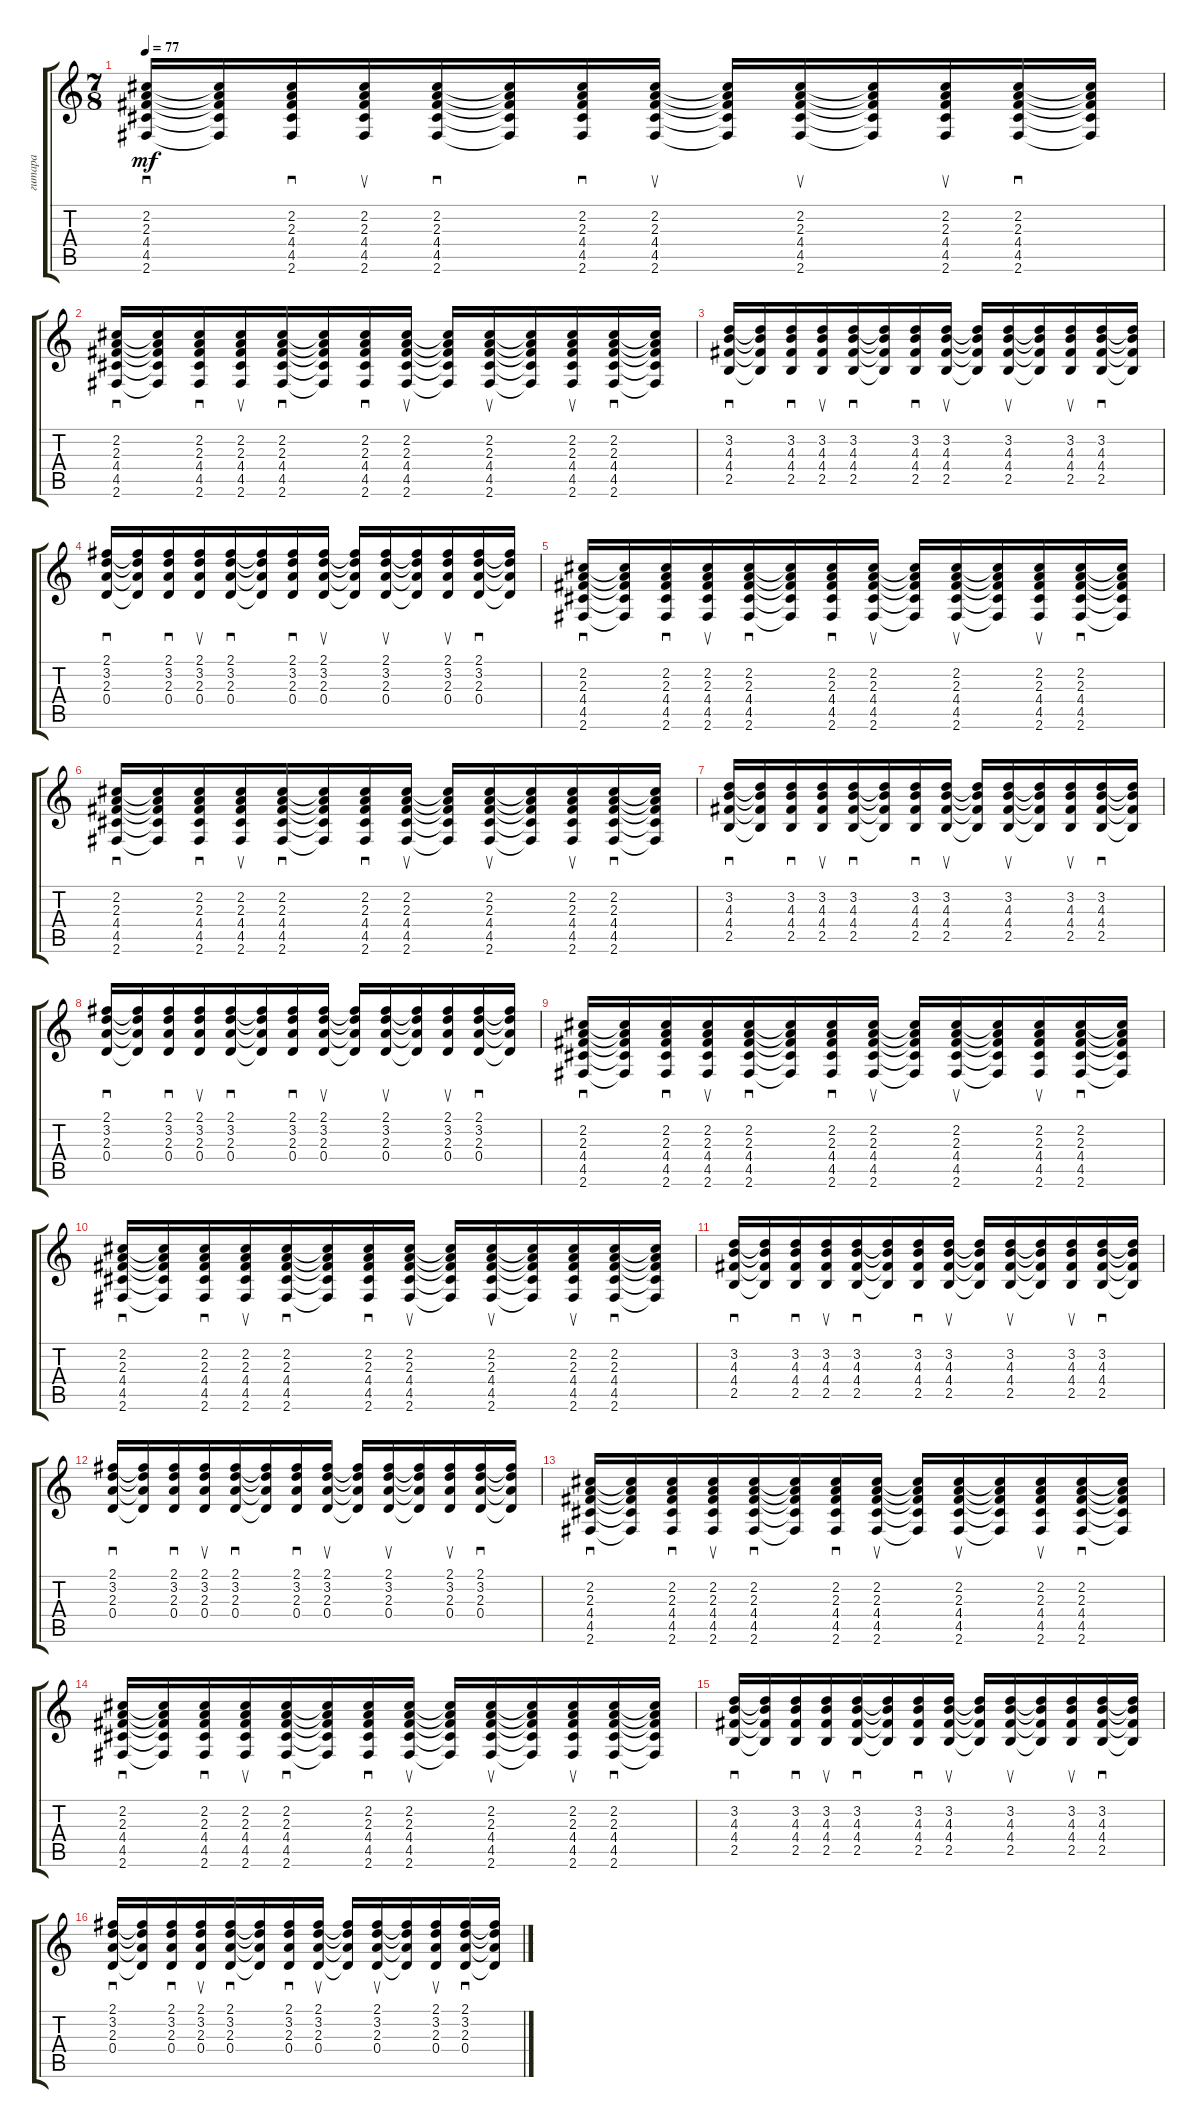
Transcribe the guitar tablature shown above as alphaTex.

\track ("гитара" "гитара") {instrument acousticguitarsteel}
\staff {score tabs}
\tuning (E4 B3 G3 D3 A2 E2) {hide}
\ts (7 8)
\tempo 77
\clef g2
\ks c
(2.2 2.3 4.4 4.5 2.6).16{sd dy mf} (2.2{t} 2.3{t} 4.4{t} 4.5{t} 2.6{t}).16 (2.2 2.3 4.4 4.5 2.6).16{sd} (2.2 2.3 4.4 4.5 2.6).16{su} (2.2 2.3 4.4 4.5 2.6).16{sd} (2.2{t} 2.3{t} 4.4{t} 4.5{t} 2.6{t}).16 (2.2 2.3 4.4 4.5 2.6).16{sd} (2.2 2.3 4.4 4.5 2.6).16{su} (2.2{t} 2.3{t} 4.4{t} 4.5{t} 2.6{t}).16 (2.2 2.3 4.4 4.5 2.6).16{su} (2.2{t} 2.3{t} 4.4{t} 4.5{t} 2.6{t}).16 (2.2 2.3 4.4 4.5 2.6).16{su} (2.2 2.3 4.4 4.5 2.6).16{sd} (2.2{t} 2.3{t} 4.4{t} 4.5{t} 2.6{t}).16 |
(2.2 2.3 4.4 4.5 2.6).16{sd} (2.2{t} 2.3{t} 4.4{t} 4.5{t} 2.6{t}).16 (2.2 2.3 4.4 4.5 2.6).16{sd} (2.2 2.3 4.4 4.5 2.6).16{su} (2.2 2.3 4.4 4.5 2.6).16{sd} (2.2{t} 2.3{t} 4.4{t} 4.5{t} 2.6{t}).16 (2.2 2.3 4.4 4.5 2.6).16{sd} (2.2 2.3 4.4 4.5 2.6).16{su} (2.2{t} 2.3{t} 4.4{t} 4.5{t} 2.6{t}).16 (2.2 2.3 4.4 4.5 2.6).16{su} (2.2{t} 2.3{t} 4.4{t} 4.5{t} 2.6{t}).16 (2.2 2.3 4.4 4.5 2.6).16{su} (2.2 2.3 4.4 4.5 2.6).16{sd} (2.2{t} 2.3{t} 4.4{t} 4.5{t} 2.6{t}).16 |
(3.2 4.3 4.4 2.5).16{sd} (3.2{t} 4.3{t} 4.4{t} 2.5{t}).16 (3.2 4.3 4.4 2.5).16{sd} (3.2 4.3 4.4 2.5).16{su} (3.2 4.3 4.4 2.5).16{sd} (3.2{t} 4.3{t} 4.4{t} 2.5{t}).16 (3.2 4.3 4.4 2.5).16{sd} (3.2 4.3 4.4 2.5).16{su} (3.2{t} 4.3{t} 4.4{t} 2.5{t}).16 (3.2 4.3 4.4 2.5).16{su} (3.2{t} 4.3{t} 4.4{t} 2.5{t}).16 (3.2 4.3 4.4 2.5).16{su} (3.2 4.3 4.4 2.5).16{sd} (3.2{t} 4.3{t} 4.4{t} 2.5{t}).16 |
(2.1 3.2 2.3 0.4).16{sd} (2.1{t} 3.2{t} 2.3{t} 0.4{t}).16 (2.1 3.2 2.3 0.4).16{sd} (2.1 3.2 2.3 0.4).16{su} (2.1 3.2 2.3 0.4).16{sd} (2.1{t} 3.2{t} 2.3{t} 0.4{t}).16 (2.1 3.2 2.3 0.4).16{sd} (2.1 3.2 2.3 0.4).16{su} (2.1{t} 3.2{t} 2.3{t} 0.4{t}).16 (2.1 3.2 2.3 0.4).16{su} (2.1{t} 3.2{t} 2.3{t} 0.4{t}).16 (2.1 3.2 2.3 0.4).16{su} (2.1 3.2 2.3 0.4).16{sd} (2.1{t} 3.2{t} 2.3{t} 0.4{t}).16 |
(2.2 2.3 4.4 4.5 2.6).16{sd instrument distortionguitar} (2.2{t} 2.3{t} 4.4{t} 4.5{t} 2.6{t}).16 (2.2 2.3 4.4 4.5 2.6).16{sd} (2.2 2.3 4.4 4.5 2.6).16{su} (2.2 2.3 4.4 4.5 2.6).16{sd} (2.2{t} 2.3{t} 4.4{t} 4.5{t} 2.6{t}).16 (2.2 2.3 4.4 4.5 2.6).16{sd} (2.2 2.3 4.4 4.5 2.6).16{su} (2.2{t} 2.3{t} 4.4{t} 4.5{t} 2.6{t}).16 (2.2 2.3 4.4 4.5 2.6).16{su} (2.2{t} 2.3{t} 4.4{t} 4.5{t} 2.6{t}).16 (2.2 2.3 4.4 4.5 2.6).16{su} (2.2 2.3 4.4 4.5 2.6).16{sd} (2.2{t} 2.3{t} 4.4{t} 4.5{t} 2.6{t}).16 |
(2.2 2.3 4.4 4.5 2.6).16{sd} (2.2{t} 2.3{t} 4.4{t} 4.5{t} 2.6{t}).16 (2.2 2.3 4.4 4.5 2.6).16{sd} (2.2 2.3 4.4 4.5 2.6).16{su} (2.2 2.3 4.4 4.5 2.6).16{sd} (2.2{t} 2.3{t} 4.4{t} 4.5{t} 2.6{t}).16 (2.2 2.3 4.4 4.5 2.6).16{sd} (2.2 2.3 4.4 4.5 2.6).16{su} (2.2{t} 2.3{t} 4.4{t} 4.5{t} 2.6{t}).16 (2.2 2.3 4.4 4.5 2.6).16{su} (2.2{t} 2.3{t} 4.4{t} 4.5{t} 2.6{t}).16 (2.2 2.3 4.4 4.5 2.6).16{su} (2.2 2.3 4.4 4.5 2.6).16{sd} (2.2{t} 2.3{t} 4.4{t} 4.5{t} 2.6{t}).16 |
(3.2 4.3 4.4 2.5).16{sd} (3.2{t} 4.3{t} 4.4{t} 2.5{t}).16 (3.2 4.3 4.4 2.5).16{sd} (3.2 4.3 4.4 2.5).16{su} (3.2 4.3 4.4 2.5).16{sd} (3.2{t} 4.3{t} 4.4{t} 2.5{t}).16 (3.2 4.3 4.4 2.5).16{sd} (3.2 4.3 4.4 2.5).16{su} (3.2{t} 4.3{t} 4.4{t} 2.5{t}).16 (3.2 4.3 4.4 2.5).16{su} (3.2{t} 4.3{t} 4.4{t} 2.5{t}).16 (3.2 4.3 4.4 2.5).16{su} (3.2 4.3 4.4 2.5).16{sd} (3.2{t} 4.3{t} 4.4{t} 2.5{t}).16 |
(2.1 3.2 2.3 0.4).16{sd} (2.1{t} 3.2{t} 2.3{t} 0.4{t}).16 (2.1 3.2 2.3 0.4).16{sd} (2.1 3.2 2.3 0.4).16{su} (2.1 3.2 2.3 0.4).16{sd} (2.1{t} 3.2{t} 2.3{t} 0.4{t}).16 (2.1 3.2 2.3 0.4).16{sd} (2.1 3.2 2.3 0.4).16{su} (2.1{t} 3.2{t} 2.3{t} 0.4{t}).16 (2.1 3.2 2.3 0.4).16{su} (2.1{t} 3.2{t} 2.3{t} 0.4{t}).16 (2.1 3.2 2.3 0.4).16{su} (2.1 3.2 2.3 0.4).16{sd} (2.1{t} 3.2{t} 2.3{t} 0.4{t}).16 |
(2.2 2.3 4.4 4.5 2.6).16{sd} (2.2{t} 2.3{t} 4.4{t} 4.5{t} 2.6{t}).16 (2.2 2.3 4.4 4.5 2.6).16{sd} (2.2 2.3 4.4 4.5 2.6).16{su} (2.2 2.3 4.4 4.5 2.6).16{sd} (2.2{t} 2.3{t} 4.4{t} 4.5{t} 2.6{t}).16 (2.2 2.3 4.4 4.5 2.6).16{sd} (2.2 2.3 4.4 4.5 2.6).16{su} (2.2{t} 2.3{t} 4.4{t} 4.5{t} 2.6{t}).16 (2.2 2.3 4.4 4.5 2.6).16{su} (2.2{t} 2.3{t} 4.4{t} 4.5{t} 2.6{t}).16 (2.2 2.3 4.4 4.5 2.6).16{su} (2.2 2.3 4.4 4.5 2.6).16{sd} (2.2{t} 2.3{t} 4.4{t} 4.5{t} 2.6{t}).16 |
(2.2 2.3 4.4 4.5 2.6).16{sd} (2.2{t} 2.3{t} 4.4{t} 4.5{t} 2.6{t}).16 (2.2 2.3 4.4 4.5 2.6).16{sd} (2.2 2.3 4.4 4.5 2.6).16{su} (2.2 2.3 4.4 4.5 2.6).16{sd} (2.2{t} 2.3{t} 4.4{t} 4.5{t} 2.6{t}).16 (2.2 2.3 4.4 4.5 2.6).16{sd} (2.2 2.3 4.4 4.5 2.6).16{su} (2.2{t} 2.3{t} 4.4{t} 4.5{t} 2.6{t}).16 (2.2 2.3 4.4 4.5 2.6).16{su} (2.2{t} 2.3{t} 4.4{t} 4.5{t} 2.6{t}).16 (2.2 2.3 4.4 4.5 2.6).16{su} (2.2 2.3 4.4 4.5 2.6).16{sd} (2.2{t} 2.3{t} 4.4{t} 4.5{t} 2.6{t}).16 |
(3.2 4.3 4.4 2.5).16{sd} (3.2{t} 4.3{t} 4.4{t} 2.5{t}).16 (3.2 4.3 4.4 2.5).16{sd} (3.2 4.3 4.4 2.5).16{su} (3.2 4.3 4.4 2.5).16{sd} (3.2{t} 4.3{t} 4.4{t} 2.5{t}).16 (3.2 4.3 4.4 2.5).16{sd} (3.2 4.3 4.4 2.5).16{su} (3.2{t} 4.3{t} 4.4{t} 2.5{t}).16 (3.2 4.3 4.4 2.5).16{su} (3.2{t} 4.3{t} 4.4{t} 2.5{t}).16 (3.2 4.3 4.4 2.5).16{su} (3.2 4.3 4.4 2.5).16{sd} (3.2{t} 4.3{t} 4.4{t} 2.5{t}).16 |
(2.1 3.2 2.3 0.4).16{sd} (2.1{t} 3.2{t} 2.3{t} 0.4{t}).16 (2.1 3.2 2.3 0.4).16{sd} (2.1 3.2 2.3 0.4).16{su} (2.1 3.2 2.3 0.4).16{sd} (2.1{t} 3.2{t} 2.3{t} 0.4{t}).16 (2.1 3.2 2.3 0.4).16{sd} (2.1 3.2 2.3 0.4).16{su} (2.1{t} 3.2{t} 2.3{t} 0.4{t}).16 (2.1 3.2 2.3 0.4).16{su} (2.1{t} 3.2{t} 2.3{t} 0.4{t}).16 (2.1 3.2 2.3 0.4).16{su} (2.1 3.2 2.3 0.4).16{sd} (2.1{t} 3.2{t} 2.3{t} 0.4{t}).16 |
(2.2 2.3 4.4 4.5 2.6).16{sd instrument distortionguitar} (2.2{t} 2.3{t} 4.4{t} 4.5{t} 2.6{t}).16 (2.2 2.3 4.4 4.5 2.6).16{sd} (2.2 2.3 4.4 4.5 2.6).16{su} (2.2 2.3 4.4 4.5 2.6).16{sd} (2.2{t} 2.3{t} 4.4{t} 4.5{t} 2.6{t}).16 (2.2 2.3 4.4 4.5 2.6).16{sd} (2.2 2.3 4.4 4.5 2.6).16{su} (2.2{t} 2.3{t} 4.4{t} 4.5{t} 2.6{t}).16 (2.2 2.3 4.4 4.5 2.6).16{su} (2.2{t} 2.3{t} 4.4{t} 4.5{t} 2.6{t}).16 (2.2 2.3 4.4 4.5 2.6).16{su} (2.2 2.3 4.4 4.5 2.6).16{sd} (2.2{t} 2.3{t} 4.4{t} 4.5{t} 2.6{t}).16 |
(2.2 2.3 4.4 4.5 2.6).16{sd} (2.2{t} 2.3{t} 4.4{t} 4.5{t} 2.6{t}).16 (2.2 2.3 4.4 4.5 2.6).16{sd} (2.2 2.3 4.4 4.5 2.6).16{su} (2.2 2.3 4.4 4.5 2.6).16{sd} (2.2{t} 2.3{t} 4.4{t} 4.5{t} 2.6{t}).16 (2.2 2.3 4.4 4.5 2.6).16{sd} (2.2 2.3 4.4 4.5 2.6).16{su} (2.2{t} 2.3{t} 4.4{t} 4.5{t} 2.6{t}).16 (2.2 2.3 4.4 4.5 2.6).16{su} (2.2{t} 2.3{t} 4.4{t} 4.5{t} 2.6{t}).16 (2.2 2.3 4.4 4.5 2.6).16{su} (2.2 2.3 4.4 4.5 2.6).16{sd} (2.2{t} 2.3{t} 4.4{t} 4.5{t} 2.6{t}).16 |
(3.2 4.3 4.4 2.5).16{sd} (3.2{t} 4.3{t} 4.4{t} 2.5{t}).16 (3.2 4.3 4.4 2.5).16{sd} (3.2 4.3 4.4 2.5).16{su} (3.2 4.3 4.4 2.5).16{sd} (3.2{t} 4.3{t} 4.4{t} 2.5{t}).16 (3.2 4.3 4.4 2.5).16{sd} (3.2 4.3 4.4 2.5).16{su} (3.2{t} 4.3{t} 4.4{t} 2.5{t}).16 (3.2 4.3 4.4 2.5).16{su} (3.2{t} 4.3{t} 4.4{t} 2.5{t}).16 (3.2 4.3 4.4 2.5).16{su} (3.2 4.3 4.4 2.5).16{sd} (3.2{t} 4.3{t} 4.4{t} 2.5{t}).16 |
(2.1 3.2 2.3 0.4).16{sd} (2.1{t} 3.2{t} 2.3{t} 0.4{t}).16 (2.1 3.2 2.3 0.4).16{sd} (2.1 3.2 2.3 0.4).16{su} (2.1 3.2 2.3 0.4).16{sd} (2.1{t} 3.2{t} 2.3{t} 0.4{t}).16 (2.1 3.2 2.3 0.4).16{sd} (2.1 3.2 2.3 0.4).16{su} (2.1{t} 3.2{t} 2.3{t} 0.4{t}).16 (2.1 3.2 2.3 0.4).16{su} (2.1{t} 3.2{t} 2.3{t} 0.4{t}).16 (2.1 3.2 2.3 0.4).16{su} (2.1 3.2 2.3 0.4).16{sd} (2.1{t} 3.2{t} 2.3{t} 0.4{t}).16
